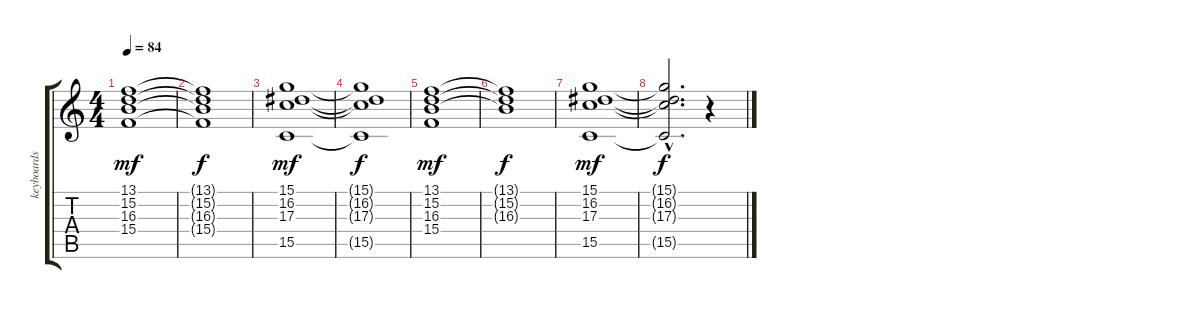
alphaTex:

\track ("keyboards" "keyboards") {instrument stringensemble1}
\staff {score tabs}
\tuning (E4 B3 G3 D3 A2 E2) {hide}
\ts (4 4)
\tempo 84
\clef g2
\ks c
(13.1 15.2 16.3 15.4).1{dy mf} |
(13.1{t} 15.2{t} 16.3{t} 15.4{t}).1{dy f} |
(15.1 16.2 17.3 15.5).1{dy mf} |
(15.1{t} 16.2{t} 17.3{t} 15.5{t}).1{dy f} |
(13.1 15.2 16.3 15.4).1{dy mf} |
(13.1{t} 15.2{t} 16.3{t}).1{dy f} |
(15.1 16.2 17.3 15.5).1{dy mf} |
(15.1{hac t} 16.2{hac t} 17.3{hac t} 15.5{hac t}).2{d dy f} r.4
